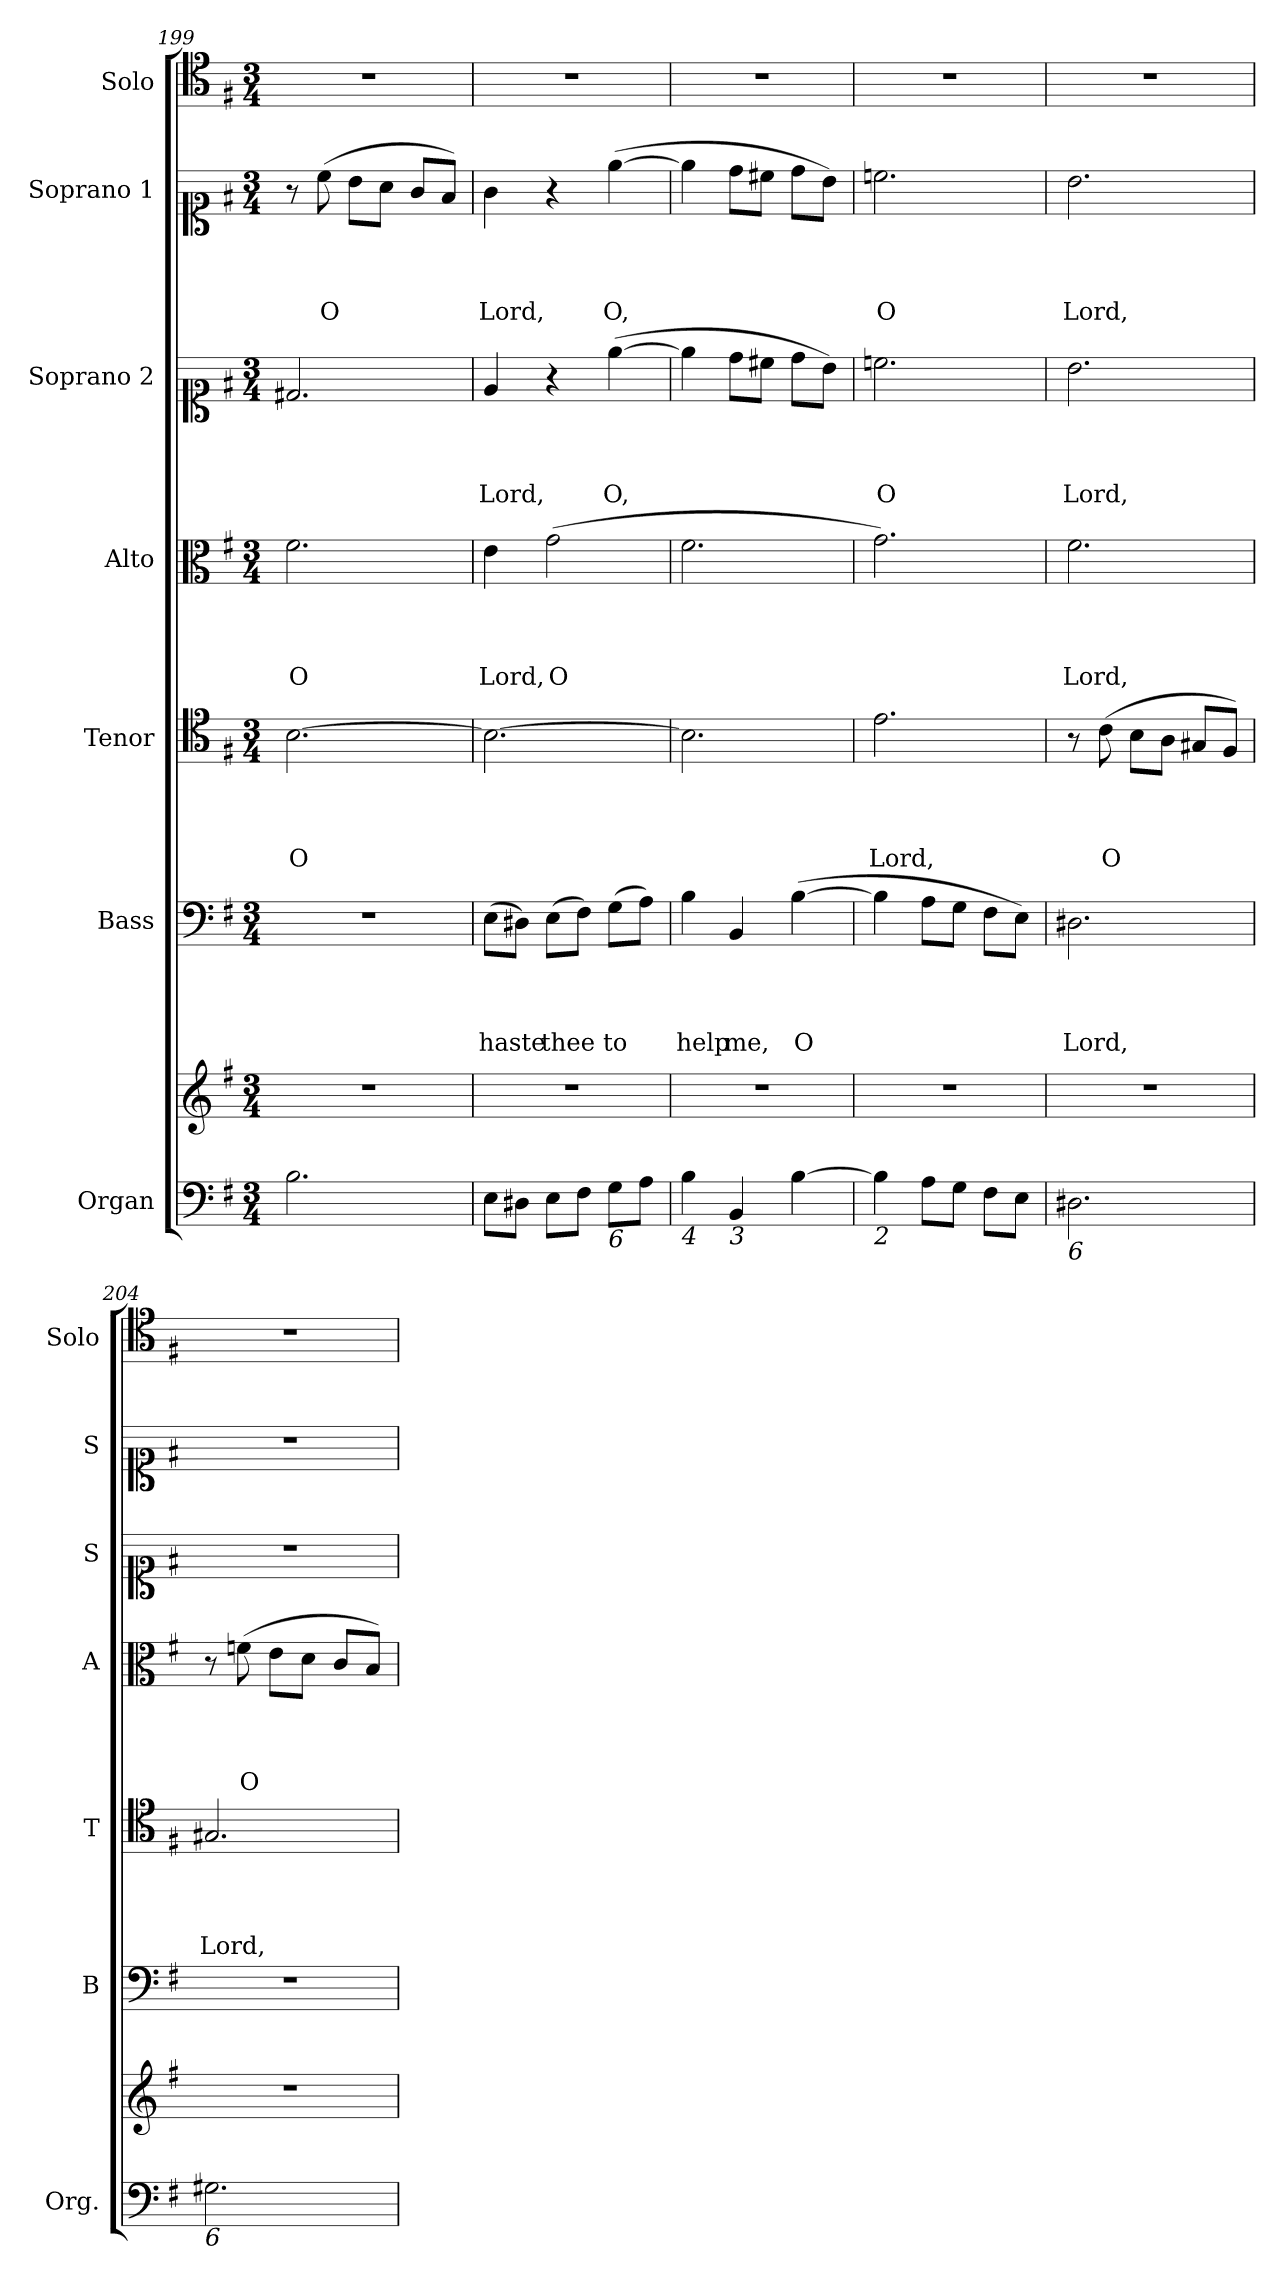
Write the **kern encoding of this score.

**kern	**kern	**kern	**text	**text	**text	**text	**kern	**text	**text	**text	**text	**kern	**text	**text	**text	**text	**kern	**text	**text	**text	**text	**kern	**text	**text	**text	**text	**kern
*part7	*part7	*part6	*part6	*part6	*part6	*part6	*part5	*part5	*part5	*part5	*part5	*part4	*part4	*part4	*part4	*part4	*part3	*part3	*part3	*part3	*part3	*part2	*part2	*part2	*part2	*part2	*part1
*staff8	*staff7	*staff6	*staff6	*staff6	*staff6	*staff6	*staff5	*staff5	*staff5	*staff5	*staff5	*staff4	*staff4	*staff4	*staff4	*staff4	*staff3	*staff3	*staff3	*staff3	*staff3	*staff2	*staff2	*staff2	*staff2	*staff2	*staff1
*I"Organ	*	*I"Bass	*	*	*	*	*I"Tenor	*	*	*	*	*I"Alto	*	*	*	*	*I"Soprano 2	*	*	*	*	*I"Soprano 1	*	*	*	*	*I"Solo
*I'Org.	*	*I'B	*	*	*	*	*I'T	*	*	*	*	*I'A	*	*	*	*	*I'S	*	*	*	*	*I'S	*	*	*	*	*I'Solo
*clefF4	*clefG2	*clefF4	*	*	*	*	*clefC4	*	*	*	*	*clefC3	*	*	*	*	*clefC1	*	*	*	*	*clefC1	*	*	*	*	*clefC4
*k[f#]	*k[f#]	*k[f#]	*	*	*	*	*k[f#]	*	*	*	*	*k[f#]	*	*	*	*	*k[f#]	*	*	*	*	*k[f#]	*	*	*	*	*k[f#]
*e:	*e:	*e:	*	*	*	*	*e:	*	*	*	*	*e:	*	*	*	*	*e:	*	*	*	*	*e:	*	*	*	*	*e:
*M3/4	*M3/4	*M3/4	*	*	*	*	*M3/4	*	*	*	*	*M3/4	*	*	*	*	*M3/4	*	*	*	*	*M3/4	*	*	*	*	*M3/4
=199	=199	=199	=199	=199	=199	=199	=199	=199	=199	=199	=199	=199	=199	=199	=199	=199	=199	=199	=199	=199	=199	=199	=199	=199	=199	=199	=199
!	!	!	!	!	!	!	!	!	!	!	!LO:LY:b	!	!	!	!	!LO:LY:b	!	!	!	!	!	!	!	!	!	!	!
2.B\	2.r	2.r	.	.	.	.	[2.B\	.	.	.	O	2.f#\	.	.	.	O	2.d#X/	.	.	.	.	8r	.	.	.	.	2.r
!	!	!	!	!	!	!	!	!	!	!	!	!	!	!	!	!	!	!	!	!	!	!	!	!	!	!LO:LY:b	!
.	.	.	.	.	.	.	.	.	.	.	.	.	.	.	.	.	.	.	.	.	.	(>8cc\	.	.	.	O	.
.	.	.	.	.	.	.	.	.	.	.	.	.	.	.	.	.	.	.	.	.	.	8b\L	.	.	.	.	.
.	.	.	.	.	.	.	.	.	.	.	.	.	.	.	.	.	.	.	.	.	.	8a\J	.	.	.	.	.
.	.	.	.	.	.	.	.	.	.	.	.	.	.	.	.	.	.	.	.	.	.	8g/L	.	.	.	.	.
.	.	.	.	.	.	.	.	.	.	.	.	.	.	.	.	.	.	.	.	.	.	8f#/J)	.	.	.	.	.
=200	=200	=200	=200	=200	=200	=200	=200	=200	=200	=200	=200	=200	=200	=200	=200	=200	=200	=200	=200	=200	=200	=200	=200	=200	=200	=200	=200
!	!	!	!	!	!	!LO:LY:b	!	!	!	!	!	!	!	!	!	!LO:LY:b	!	!	!	!	!LO:LY:b	!	!	!	!	!LO:LY:b	!
8E\L	2.r	(>8E\L	.	.	.	haste	2.B\_	.	.	.	.	4e\	.	.	.	Lord,	4e/	.	.	.	Lord,	4g\	.	.	.	Lord,	2.r
8D#X\J	.	8D#X\J)	.	.	.	.	.	.	.	.	.	.	.	.	.	.	.	.	.	.	.	.	.	.	.	.	.
!	!	!	!	!	!	!LO:LY:b	!	!	!	!	!	!	!	!	!	!LO:LY:b	!	!	!	!	!	!	!	!	!	!	!
8E\L	.	(>8E\L	.	.	.	thee	.	.	.	.	.	(>2g\	.	.	.	O	4r	.	.	.	.	4r	.	.	.	.	.
8F#\J	.	8F#\J)	.	.	.	.	.	.	.	.	.	.	.	.	.	.	.	.	.	.	.	.	.	.	.	.	.
!LO:TX:b:i:t=6	!	!	!	!	!	!	!	!	!	!	!	!	!	!	!	!	!	!	!	!	!	!	!	!	!	!	!
!	!	!	!	!	!	!LO:LY:b	!	!	!	!	!	!	!	!	!	!	!	!	!	!	!LO:LY:b	!	!	!	!	!LO:LY:b	!
8G\L	.	(>8G\L	.	.	.	to	.	.	.	.	.	.	.	.	.	.	(>[4ee\	.	.	.	O,	(>[4ee\	.	.	.	O,	.
8A\J	.	8A\J)	.	.	.	.	.	.	.	.	.	.	.	.	.	.	.	.	.	.	.	.	.	.	.	.	.
=201	=201	=201	=201	=201	=201	=201	=201	=201	=201	=201	=201	=201	=201	=201	=201	=201	=201	=201	=201	=201	=201	=201	=201	=201	=201	=201	=201
!LO:TX:b:i:t=4	!	!	!	!	!	!	!	!	!	!	!	!	!	!	!	!	!	!	!	!	!	!	!	!	!	!	!
!	!	!	!	!	!	!LO:LY:b	!	!	!	!	!	!	!	!	!	!	!	!	!	!	!	!	!	!	!	!	!
4B\	2.r	4B\	.	.	.	help	2.B\]	.	.	.	.	2.f#\	.	.	.	.	4ee\]	.	.	.	.	4ee\]	.	.	.	.	2.r
!LO:TX:b:i:t=3	!	!	!	!	!	!	!	!	!	!	!	!	!	!	!	!	!	!	!	!	!	!	!	!	!	!	!
!	!	!	!	!	!	!LO:LY:b	!	!	!	!	!	!	!	!	!	!	!	!	!	!	!	!	!	!	!	!	!
4BB/	.	4BB/	.	.	.	me,	.	.	.	.	.	.	.	.	.	.	8dd\L	.	.	.	.	8dd\L	.	.	.	.	.
.	.	.	.	.	.	.	.	.	.	.	.	.	.	.	.	.	8cc#X\J	.	.	.	.	8cc#X\J	.	.	.	.	.
!	!	!	!	!	!	!LO:LY:b	!	!	!	!	!	!	!	!	!	!	!	!	!	!	!	!	!	!	!	!	!
[4B\	.	(>[4B\	.	.	.	O	.	.	.	.	.	.	.	.	.	.	8dd\L	.	.	.	.	8dd\L	.	.	.	.	.
.	.	.	.	.	.	.	.	.	.	.	.	.	.	.	.	.	8b\J)	.	.	.	.	8b\J)	.	.	.	.	.
=202	=202	=202	=202	=202	=202	=202	=202	=202	=202	=202	=202	=202	=202	=202	=202	=202	=202	=202	=202	=202	=202	=202	=202	=202	=202	=202	=202
!LO:TX:b:i:t=2	!	!	!	!	!	!	!	!	!	!	!	!	!	!	!	!	!	!	!	!	!	!	!	!	!	!	!
!	!	!	!	!	!	!	!	!	!	!	!LO:LY:b	!	!	!	!	!	!	!	!	!	!LO:LY:b	!	!	!	!	!LO:LY:b	!
4B\]	2.r	4B\]	.	.	.	.	2.e\	.	.	.	Lord,	2.g\)	.	.	.	.	2.ccn\	.	.	.	O	2.ccn\	.	.	.	O	2.r
8A\L	.	8A\L	.	.	.	.	.	.	.	.	.	.	.	.	.	.	.	.	.	.	.	.	.	.	.	.	.
8G\J	.	8G\J	.	.	.	.	.	.	.	.	.	.	.	.	.	.	.	.	.	.	.	.	.	.	.	.	.
8F#\L	.	8F#\L	.	.	.	.	.	.	.	.	.	.	.	.	.	.	.	.	.	.	.	.	.	.	.	.	.
8E\J	.	8E\J)	.	.	.	.	.	.	.	.	.	.	.	.	.	.	.	.	.	.	.	.	.	.	.	.	.
!!LO:PB:g=z
=203	=203	=203	=203	=203	=203	=203	=203	=203	=203	=203	=203	=203	=203	=203	=203	=203	=203	=203	=203	=203	=203	=203	=203	=203	=203	=203	=203
!LO:TX:b:i:t=6	!	!	!	!	!	!	!	!	!	!	!	!	!	!	!	!	!	!	!	!	!	!	!	!	!	!	!
!	!	!	!	!	!	!LO:LY:b	!	!	!	!	!	!	!	!	!	!LO:LY:b	!	!	!	!	!LO:LY:b	!	!	!	!	!LO:LY:b	!
2.D#X\	2.r	2.D#X\	.	.	.	Lord,	8r	.	.	.	.	2.f#\	.	.	.	Lord,	2.b\	.	.	.	Lord,	2.b\	.	.	.	Lord,	2.r
!	!	!	!	!	!	!	!	!	!	!	!LO:LY:b	!	!	!	!	!	!	!	!	!	!	!	!	!	!	!	!
.	.	.	.	.	.	.	(>8c\	.	.	.	O	.	.	.	.	.	.	.	.	.	.	.	.	.	.	.	.
.	.	.	.	.	.	.	8B\L	.	.	.	.	.	.	.	.	.	.	.	.	.	.	.	.	.	.	.	.
.	.	.	.	.	.	.	8A\J	.	.	.	.	.	.	.	.	.	.	.	.	.	.	.	.	.	.	.	.
.	.	.	.	.	.	.	8G#X/L	.	.	.	.	.	.	.	.	.	.	.	.	.	.	.	.	.	.	.	.
.	.	.	.	.	.	.	8F#/J)	.	.	.	.	.	.	.	.	.	.	.	.	.	.	.	.	.	.	.	.
=204	=204	=204	=204	=204	=204	=204	=204	=204	=204	=204	=204	=204	=204	=204	=204	=204	=204	=204	=204	=204	=204	=204	=204	=204	=204	=204	=204
!LO:TX:b:i:t=6	!	!	!	!	!	!	!	!	!	!	!	!	!	!	!	!	!	!	!	!	!	!	!	!	!	!	!
!	!	!	!	!	!	!	!	!	!	!	!LO:LY:b	!	!	!	!	!	!	!	!	!	!	!	!	!	!	!	!
2.G#X\	2.r	2.r	.	.	.	.	2.G#X/	.	.	.	Lord,	8r	.	.	.	.	2.r	.	.	.	.	2.r	.	.	.	.	2.r
!	!	!	!	!	!	!	!	!	!	!	!	!	!	!	!	!LO:LY:b	!	!	!	!	!	!	!	!	!	!	!
.	.	.	.	.	.	.	.	.	.	.	.	(>8fn\	.	.	.	O	.	.	.	.	.	.	.	.	.	.	.
.	.	.	.	.	.	.	.	.	.	.	.	8e\L	.	.	.	.	.	.	.	.	.	.	.	.	.	.	.
.	.	.	.	.	.	.	.	.	.	.	.	8d\J	.	.	.	.	.	.	.	.	.	.	.	.	.	.	.
.	.	.	.	.	.	.	.	.	.	.	.	8c/L	.	.	.	.	.	.	.	.	.	.	.	.	.	.	.
.	.	.	.	.	.	.	.	.	.	.	.	8B/J)	.	.	.	.	.	.	.	.	.	.	.	.	.	.	.
=	=	=	=	=	=	=	=	=	=	=	=	=	=	=	=	=	=	=	=	=	=	=	=	=	=	=	=
*-	*-	*-	*-	*-	*-	*-	*-	*-	*-	*-	*-	*-	*-	*-	*-	*-	*-	*-	*-	*-	*-	*-	*-	*-	*-	*-	*-
